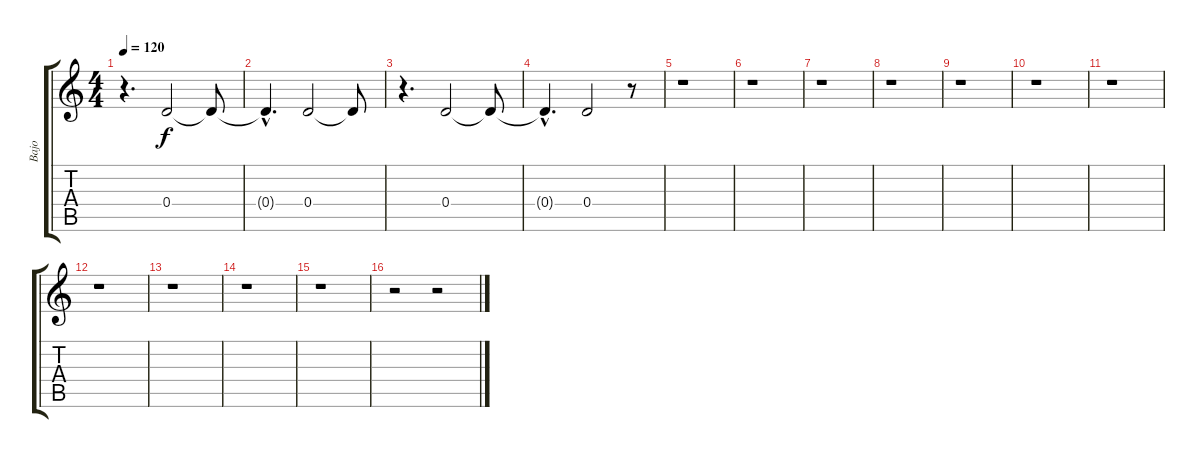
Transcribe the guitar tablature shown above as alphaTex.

\track ("Bajo" "Bajo") {instrument acousticbass}
\staff {score tabs}
\tuning (E4 B3 G3 D3 A2 E2) {hide}
\ts (4 4)
\tempo 120
\clef g2
\ks c
r.4{d dy f} 0.4.2 0.4{t}.8 |
0.4{hac t}.4{d} 0.4.2 0.4{t}.8 |
r.4{d} 0.4.2 0.4{t}.8 |
0.4{hac t}.4{d} 0.4.2 r.8 |
r.1 |
r.1 |
r.1 |
r.1 |
r.1 |
r.1 |
r.1 |
r.1 |
r.1 |
r.1 |
r.1 |
r.2 r.2
